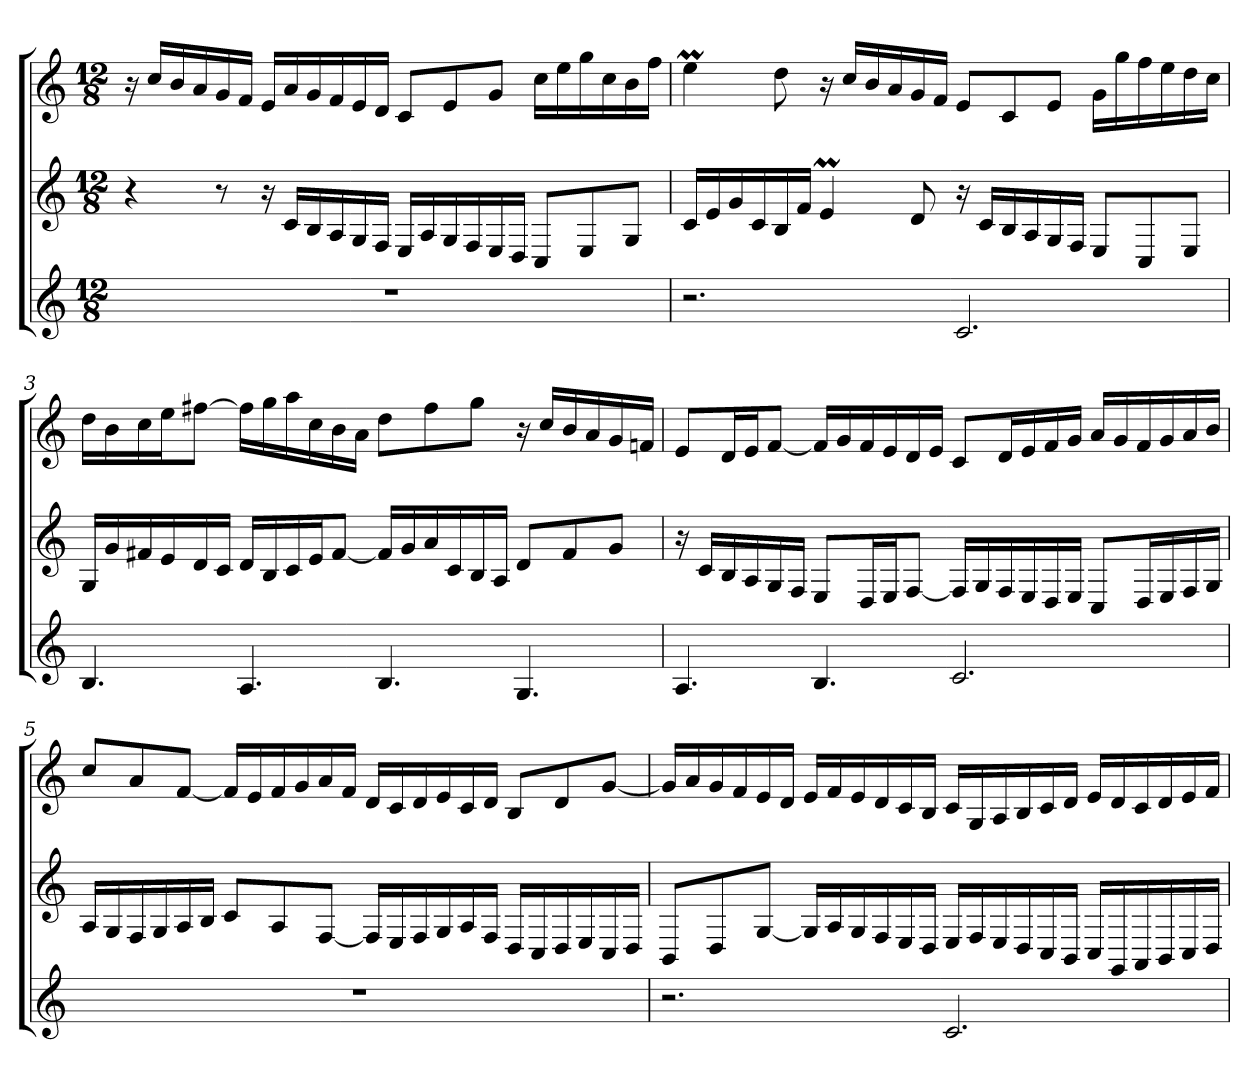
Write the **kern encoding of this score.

**kern	**kern	**kern
*part3	*part2	*part1
*staff3	*staff2	*staff1
*k[]	*k[]	*k[]
*C:	*C:	*C:
*M12/8	*M12/8	*M12/8
=1	=1	=1
1.r	4r	16r
.	.	16ccLL
.	.	16b
.	.	16a
.	8r	16g
.	.	16fJJ
.	16r	16eLL
.	16cLL	16a
.	16B	16g
.	16A	16f
.	16G	16e
.	16FJJ	16dJJ
.	16ELL	8cL
.	16A	.
.	16G	8e
.	16F	.
.	16E	8gJ
.	16DJJ	.
.	8CL	16ccLL
.	.	16ee
.	8E	16gg
.	.	16cc
.	8GJ	16b
.	.	16ffJJ
=2	=2	=2
2.r	16cLL	4eem
.	16e	.
.	16g	.
.	16c	.
.	16B	8dd
.	16fJJ	.
.	4em	16r
.	.	16ccLL
.	.	16b
.	.	16a
.	8d	16g
.	.	16fJJ
2.c	16r	8eL
.	16cLL	.
.	16B	8c
.	16A	.
.	16G	8eJ
.	16FJJ	.
.	8EL	16gLL
.	.	16gg
.	8C	16ff
.	.	16ee
.	8EJ	16dd
.	.	16ccJJ
=3	=3	=3
4.B	16GLL	16ddLL
.	16g	16b
.	16f#X	16cc
.	16e	16eeJ
.	16d	[8ff#XJ
.	16cJJ	.
4.A	16dLL	16ff#LL]
.	16B	16gg
.	16c	16aa
.	16eJ	16cc
.	[8f#J	16b
.	.	16aJJ
4.B	16f#LL]	8ddL
.	16g	.
.	16a	8ff#
.	16c	.
.	16B	8ggJ
.	16AJJ	.
4.G	8dL	16r
.	.	16ccLL
.	8f#	16b
.	.	16a
.	8gJ	16g
.	.	16fnJJ
=4	=4	=4
4.A	16r	8eL
.	16cLL	.
.	16B	16dL
.	16A	16eJ
.	16G	[8fJ
.	16FJJ	.
4.B	8EL	16fLL]
.	.	16g
.	16DL	16f
.	16EJ	16e
.	[8FJ	16d
.	.	16eJJ
2.c	16FLL]	8cL
.	16G	.
.	16F	16dL
.	16E	16e
.	16D	16f
.	16EJJ	16gJJ
.	8CL	16aLL
.	.	16g
.	16DL	16f
.	16E	16g
.	16F	16a
.	16GJJ	16bJJ
=5	=5	=5
1.r	16ALL	8ccL
.	16G	.
.	16F	8a
.	16G	.
.	16A	[8fJ
.	16BJJ	.
.	8cL	16fLL]
.	.	16e
.	8A	16f
.	.	16g
.	[8FJ	16a
.	.	16fJJ
.	16FLL]	16dLL
.	16E	16c
.	16F	16d
.	16G	16e
.	16A	16c
.	16FJJ	16dJJ
.	16DLL	8BL
.	16C	.
.	16D	8d
.	16E	.
.	16C	[8gJ
.	16DJJ	.
=6	=6	=6
2.r	8BBL	16gLL]
.	.	16a
.	8D	16g
.	.	16f
.	[8GJ	16e
.	.	16dJJ
.	16GLL]	16eLL
.	16A	16f
.	16G	16e
.	16F	16d
.	16E	16c
.	16DJJ	16BJJ
2.c	16ELL	16cLL
.	16F	16G
.	16E	16A
.	16D	16B
.	16C	16c
.	16BBJJ	16dJJ
.	16CLL	16eLL
.	16GG	16d
.	16AA	16c
.	16BB	16d
.	16C	16e
.	16DJJ	16fJJ
=	=	=
*-	*-	*-
